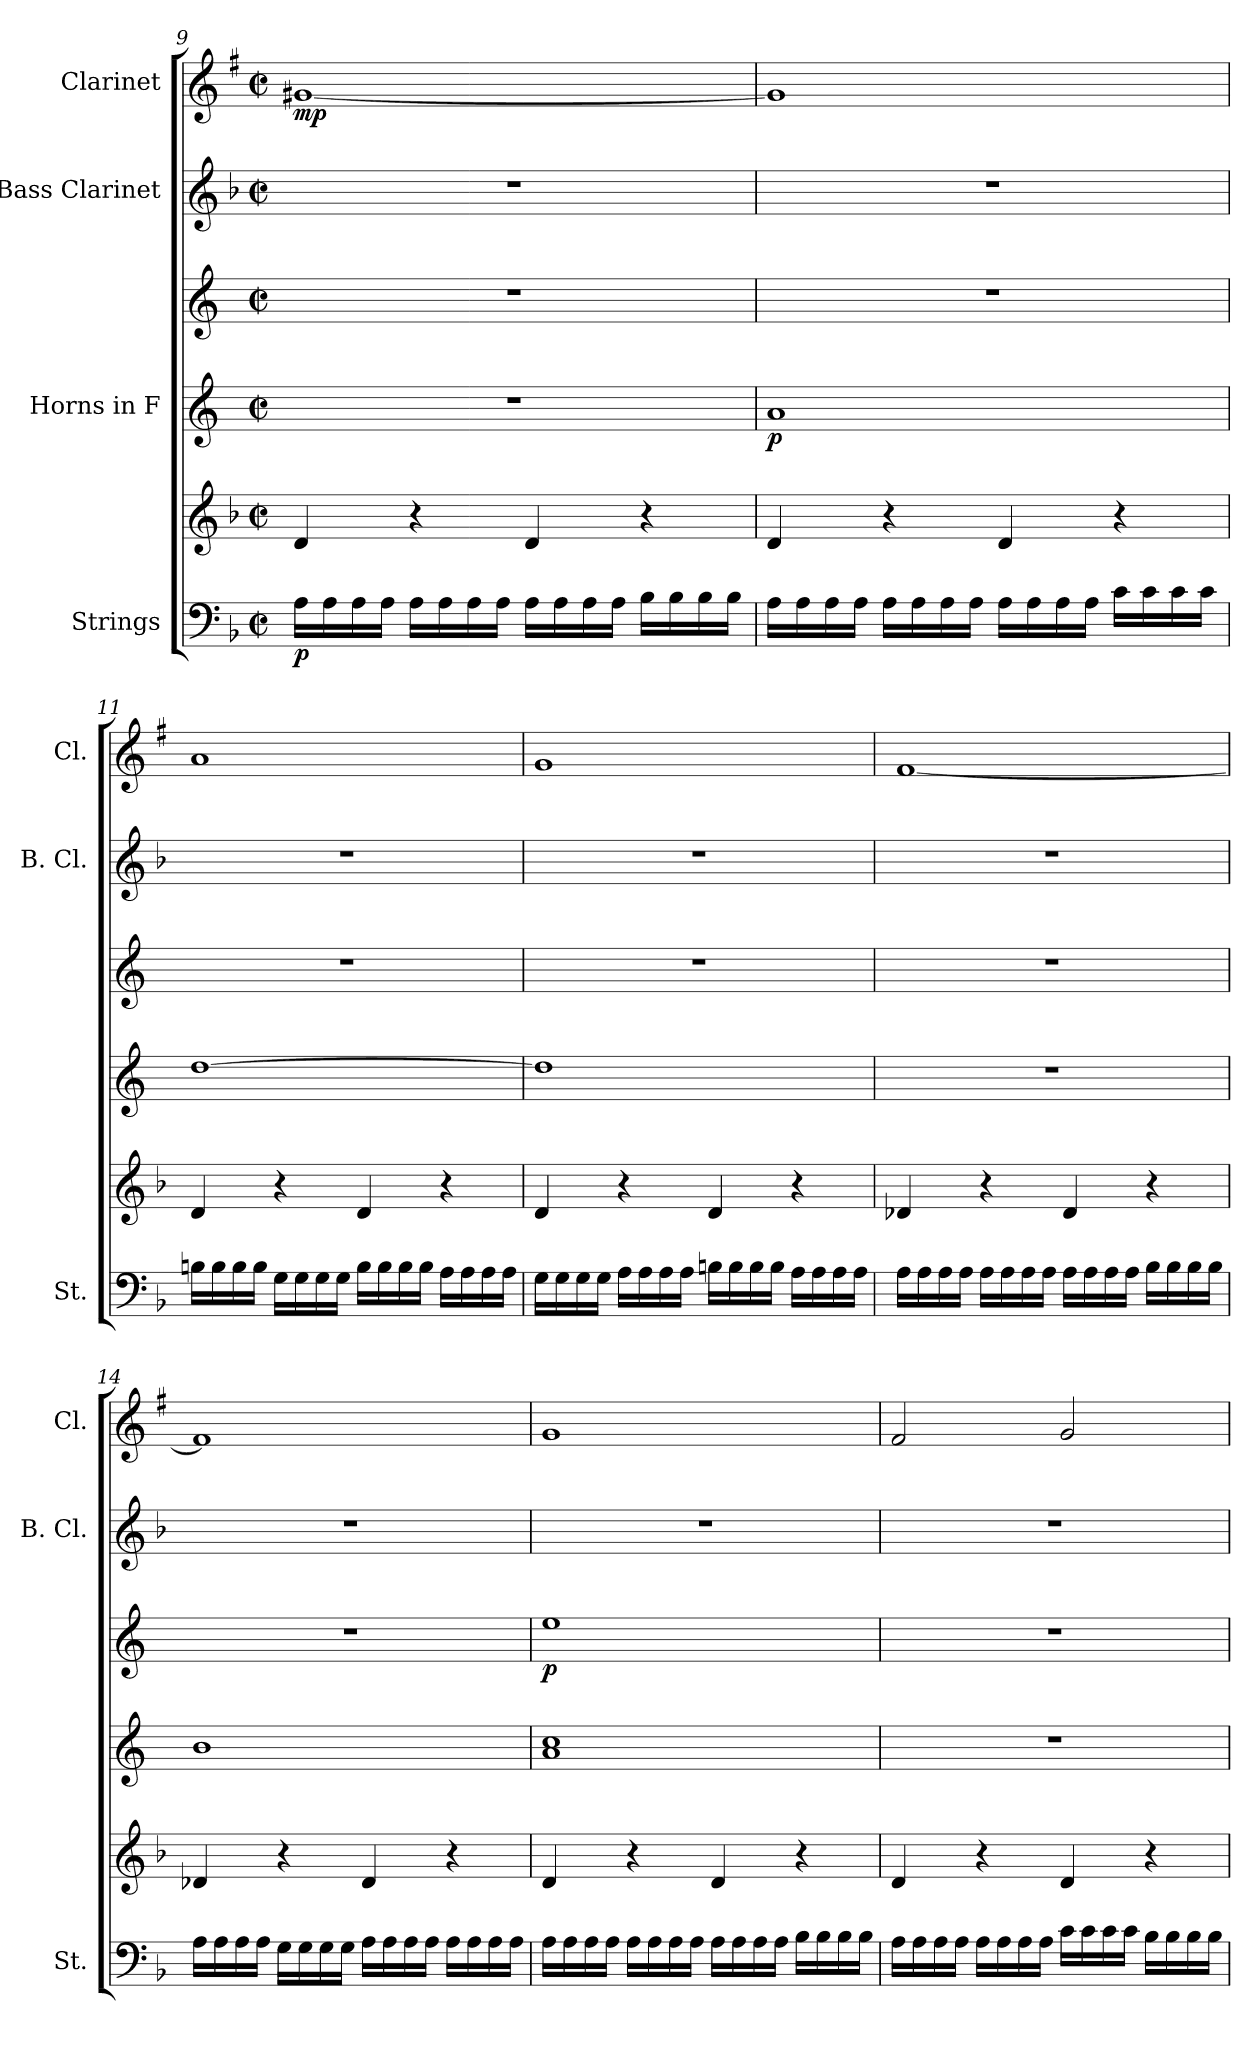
**kern	**kern	**dynam	**kern	**kern	**dynam	**kern	**kern	**dynam
*part4	*part4	*part4	*part3	*part3	*part3	*part2	*part1	*part1
*staff6	*staff5	*staff5/6	*staff4	*staff3	*staff3/4	*staff2	*staff1	*staff1
*I"Strings	*	*	*I"Horns in F	*	*	*I"Bass Clarinet	*I"Clarinet	*
*I'St.	*	*	*	*	*	*I'B. Cl.	*I'Cl.	*
*clefF4	*clefG2	*	*clefG2	*clefG2	*	*clefG2	*clefG2	*
*	*	*	*ITrd4c7	*ITrd4c7	*	*ITrd8c14	*ITrd1c2	*
*k[b-]	*k[b-]	*	*k[b-]	*k[b-]	*	*k[b-]	*k[b-]	*
*M2/2	*M2/2	*	*M2/2	*M2/2	*	*M2/2	*M2/2	*
*met(c|)	*met(c|)	*	*met(c|)	*met(c|)	*	*met(c|)	*met(c|)	*
=9	=9	=9	=9	=9	=9	=9	=9	=9
!	!	!LO:DY:b=2	!	!	!	!	!	!LO:DY:b
16A\LL	4d/	p	1r	1r	.	1r	[1f#X	mp
16A\	.	.	.	.	.	.	.	.
16A\	.	.	.	.	.	.	.	.
16A\JJ	.	.	.	.	.	.	.	.
16A\LL	4r	.	.	.	.	.	.	.
16A\	.	.	.	.	.	.	.	.
16A\	.	.	.	.	.	.	.	.
16A\JJ	.	.	.	.	.	.	.	.
16A\LL	4d/	.	.	.	.	.	.	.
16A\	.	.	.	.	.	.	.	.
16A\	.	.	.	.	.	.	.	.
16A\JJ	.	.	.	.	.	.	.	.
16B-\LL	4r	.	.	.	.	.	.	.
16B-\	.	.	.	.	.	.	.	.
16B-\	.	.	.	.	.	.	.	.
16B-\JJ	.	.	.	.	.	.	.	.
!!LO:PB:g=z
=10	=10	=10	=10	=10	=10	=10	=10	=10
!	!	!	!	!	!LO:DY:b=2	!	!	!
16A\LL	4d/	.	1d	1r	p	1r	1f#]	.
16A\	.	.	.	.	.	.	.	.
16A\	.	.	.	.	.	.	.	.
16A\JJ	.	.	.	.	.	.	.	.
16A\LL	4r	.	.	.	.	.	.	.
16A\	.	.	.	.	.	.	.	.
16A\	.	.	.	.	.	.	.	.
16A\JJ	.	.	.	.	.	.	.	.
16A\LL	4d/	.	.	.	.	.	.	.
16A\	.	.	.	.	.	.	.	.
16A\	.	.	.	.	.	.	.	.
16A\JJ	.	.	.	.	.	.	.	.
16c\LL	4r	.	.	.	.	.	.	.
16c\	.	.	.	.	.	.	.	.
16c\	.	.	.	.	.	.	.	.
16c\JJ	.	.	.	.	.	.	.	.
=11	=11	=11	=11	=11	=11	=11	=11	=11
16Bn\LL	4d/	.	[1g	1r	.	1r	1g	.
16B\	.	.	.	.	.	.	.	.
16B\	.	.	.	.	.	.	.	.
16B\JJ	.	.	.	.	.	.	.	.
16G\LL	4r	.	.	.	.	.	.	.
16G\	.	.	.	.	.	.	.	.
16G\	.	.	.	.	.	.	.	.
16G\JJ	.	.	.	.	.	.	.	.
16B\LL	4d/	.	.	.	.	.	.	.
16B\	.	.	.	.	.	.	.	.
16B\	.	.	.	.	.	.	.	.
16B\JJ	.	.	.	.	.	.	.	.
16A\LL	4r	.	.	.	.	.	.	.
16A\	.	.	.	.	.	.	.	.
16A\	.	.	.	.	.	.	.	.
16A\JJ	.	.	.	.	.	.	.	.
!!LO:LB:g=z
=12	=12	=12	=12	=12	=12	=12	=12	=12
16G\LL	4d/	.	1g]	1r	.	1r	1f	.
16G\	.	.	.	.	.	.	.	.
16G\	.	.	.	.	.	.	.	.
16G\JJ	.	.	.	.	.	.	.	.
16A\LL	4r	.	.	.	.	.	.	.
16A\	.	.	.	.	.	.	.	.
16A\	.	.	.	.	.	.	.	.
16A\JJ	.	.	.	.	.	.	.	.
16Bn\LL	4d/	.	.	.	.	.	.	.
16B\	.	.	.	.	.	.	.	.
16B\	.	.	.	.	.	.	.	.
16B\JJ	.	.	.	.	.	.	.	.
16A\LL	4r	.	.	.	.	.	.	.
16A\	.	.	.	.	.	.	.	.
16A\	.	.	.	.	.	.	.	.
16A\JJ	.	.	.	.	.	.	.	.
=13	=13	=13	=13	=13	=13	=13	=13	=13
16A\LL	4d-X/	.	1r	1r	.	1r	[1e	.
16A\	.	.	.	.	.	.	.	.
16A\	.	.	.	.	.	.	.	.
16A\JJ	.	.	.	.	.	.	.	.
16A\LL	4r	.	.	.	.	.	.	.
16A\	.	.	.	.	.	.	.	.
16A\	.	.	.	.	.	.	.	.
16A\JJ	.	.	.	.	.	.	.	.
16A\LL	4d-/	.	.	.	.	.	.	.
16A\	.	.	.	.	.	.	.	.
16A\	.	.	.	.	.	.	.	.
16A\JJ	.	.	.	.	.	.	.	.
16B-\LL	4r	.	.	.	.	.	.	.
16B-\	.	.	.	.	.	.	.	.
16B-\	.	.	.	.	.	.	.	.
16B-\JJ	.	.	.	.	.	.	.	.
!!LO:PB:g=z
=14	=14	=14	=14	=14	=14	=14	=14	=14
16A\LL	4d-X/	.	1e	1r	.	1r	1e]	.
16A\	.	.	.	.	.	.	.	.
16A\	.	.	.	.	.	.	.	.
16A\JJ	.	.	.	.	.	.	.	.
16G\LL	4r	.	.	.	.	.	.	.
16G\	.	.	.	.	.	.	.	.
16G\	.	.	.	.	.	.	.	.
16G\JJ	.	.	.	.	.	.	.	.
16A\LL	4d-/	.	.	.	.	.	.	.
16A\	.	.	.	.	.	.	.	.
16A\	.	.	.	.	.	.	.	.
16A\JJ	.	.	.	.	.	.	.	.
16A\LL	4r	.	.	.	.	.	.	.
16A\	.	.	.	.	.	.	.	.
16A\	.	.	.	.	.	.	.	.
16A\JJ	.	.	.	.	.	.	.	.
=15	=15	=15	=15	=15	=15	=15	=15	=15
!	!	!	!	!	!LO:DY:b	!	!	!
16A\LL	4d/	.	1d 1f	1a	p	1r	1f	.
16A\	.	.	.	.	.	.	.	.
16A\	.	.	.	.	.	.	.	.
16A\JJ	.	.	.	.	.	.	.	.
16A\LL	4r	.	.	.	.	.	.	.
16A\	.	.	.	.	.	.	.	.
16A\	.	.	.	.	.	.	.	.
16A\JJ	.	.	.	.	.	.	.	.
16A\LL	4d/	.	.	.	.	.	.	.
16A\	.	.	.	.	.	.	.	.
16A\	.	.	.	.	.	.	.	.
16A\JJ	.	.	.	.	.	.	.	.
16B-\LL	4r	.	.	.	.	.	.	.
16B-\	.	.	.	.	.	.	.	.
16B-\	.	.	.	.	.	.	.	.
16B-\JJ	.	.	.	.	.	.	.	.
!!LO:LB:g=z
=16	=16	=16	=16	=16	=16	=16	=16	=16
16A\LL	4d/	.	1r	1r	.	1r	2e/	.
16A\	.	.	.	.	.	.	.	.
16A\	.	.	.	.	.	.	.	.
16A\JJ	.	.	.	.	.	.	.	.
16A\LL	4r	.	.	.	.	.	.	.
16A\	.	.	.	.	.	.	.	.
16A\	.	.	.	.	.	.	.	.
16A\JJ	.	.	.	.	.	.	.	.
16c\LL	4d/	.	.	.	.	.	2f/	.
16c\	.	.	.	.	.	.	.	.
16c\	.	.	.	.	.	.	.	.
16c\JJ	.	.	.	.	.	.	.	.
16B-\LL	4r	.	.	.	.	.	.	.
16B-\	.	.	.	.	.	.	.	.
16B-\	.	.	.	.	.	.	.	.
16B-\JJ	.	.	.	.	.	.	.	.
=	=	=	=	=	=	=	=	=
*-	*-	*-	*-	*-	*-	*-	*-	*-
